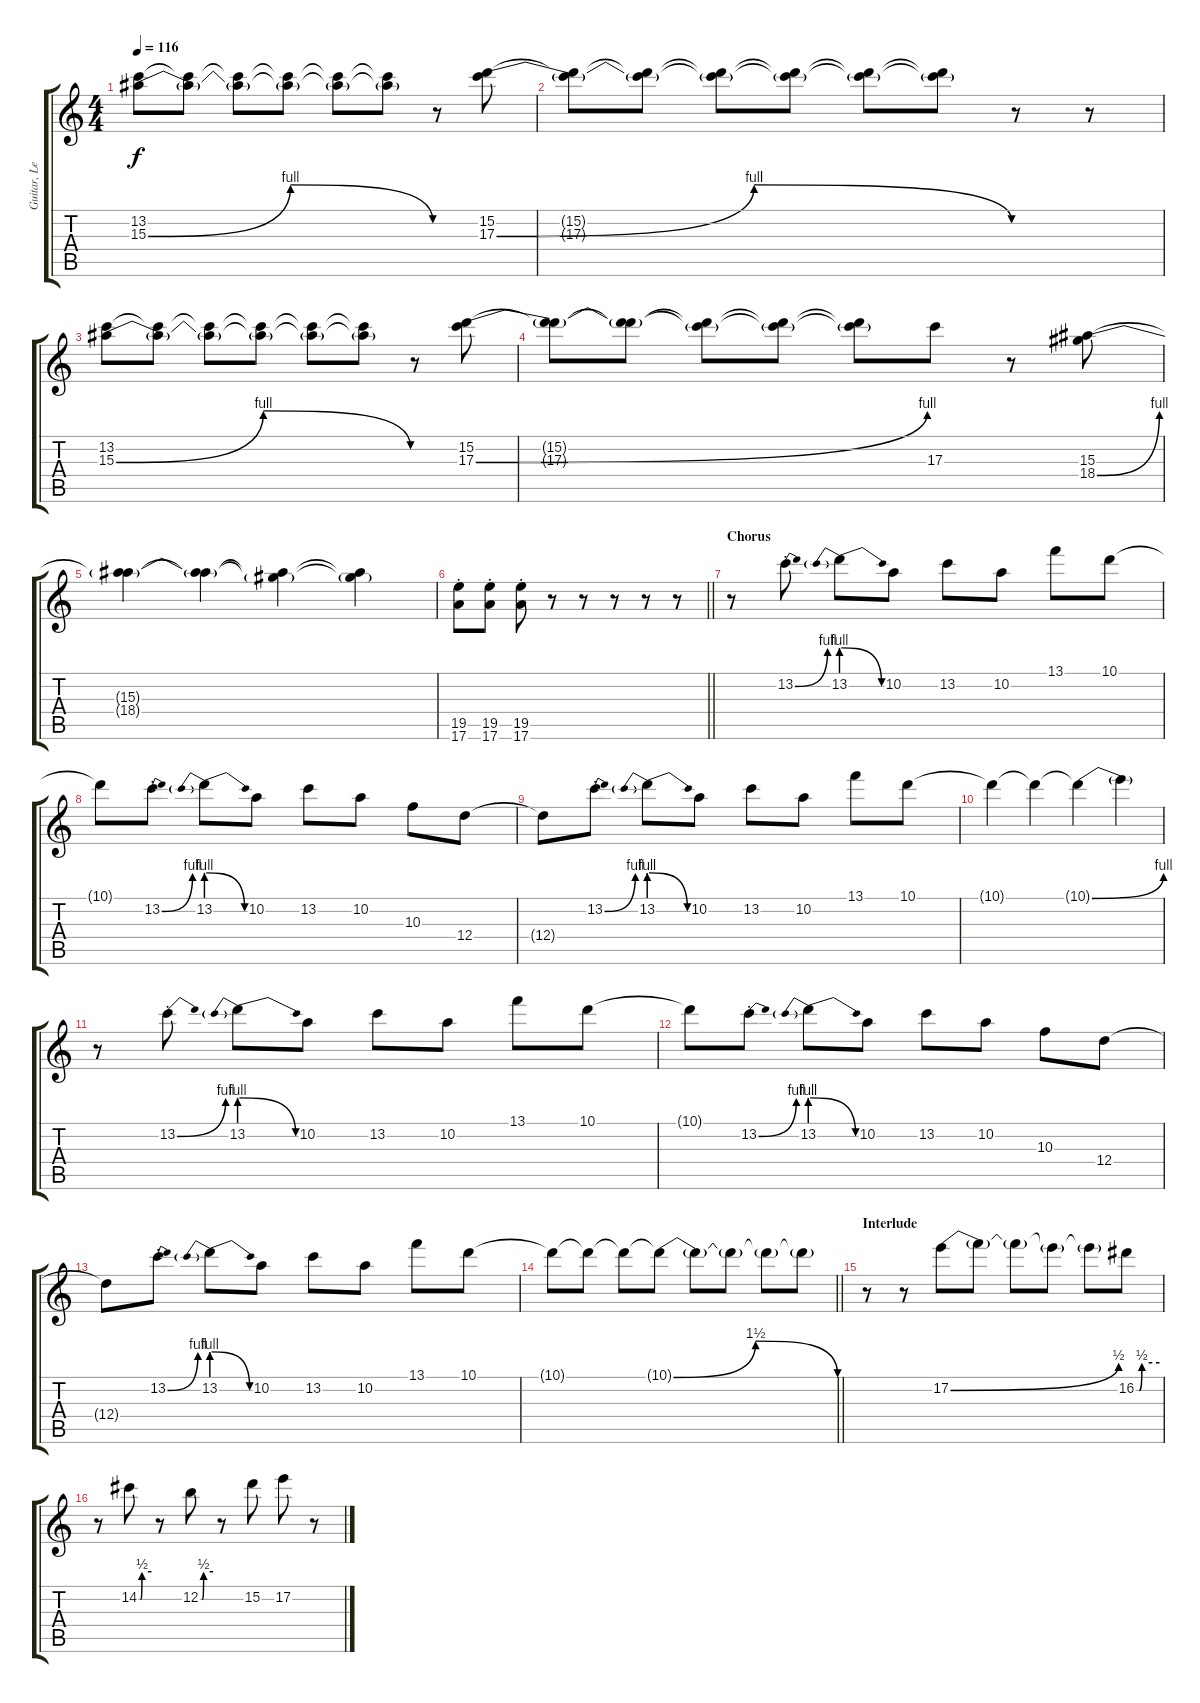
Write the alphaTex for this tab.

\track ("Guitar, Lead" "Guitar, Le") {instrument distortionguitar}
\staff {score tabs}
\tuning (E4 B3 G3 D3 A2 E2) {hide}
\ts (4 4)
\tempo 116
\clef g2
\ks c
(13.2 15.3{be (bendrelease 0 0 15 4 57 4 60 0)}).8{dy f} (13.2{t} 15.3{t}).8 (13.2{t} 15.3{t}).8 (13.2{t} 15.3{t}).8 (13.2{t} 15.3{t}).8 (13.2{t} 15.3{t}).8 r.8 (15.2 17.3{be (bendrelease 0 0 5 4 55 4 60 0)}).8 |
(15.2{t} 17.3{t}).8 (15.2{t} 17.3{t}).8 (15.2{t} 17.3{t}).8 (15.2{t} 17.3{t}).8 (15.2{t} 17.3{t}).8 (15.2{t} 17.3{t}).8 r.8 r.8 |
(13.2 15.3{be (bendrelease 0 0 15 4 57 4 60 0)}).8 (13.2{t} 15.3{t}).8 (13.2{t} 15.3{t}).8 (13.2{t} 15.3{t}).8 (13.2{t} 15.3{t}).8 (13.2{t} 15.3{t}).8 r.8 (15.2 17.3{be (bend 0 0 60 4)}).8 |
(15.2{t} 17.3{t}).8 (15.2{t} 17.3{t}).8 (15.2{t} 17.3{t}).8 (15.2{t} 17.3{t}).8 (15.2{t} 17.3{t}).8 17.3.8 r.8 (15.3 18.4{be (bend 0 0 60 4)}).8 |
(15.3{t} 18.4{t}).4 (15.3{t} 18.4{t}).4 (15.3{t} 18.4{t}).4 (15.3{t} 18.4{t}).4 |
\barLineRight lightlight
(19.5{st} 17.6{st}).8 (19.5{st} 17.6{st}).8 (19.5{st} 17.6{st}).8 r.8 r.8 r.8 r.8 r.8 |
\section ("" "Chorus")
r.8 13.2{be (bend 0 0 60 4) st}.8 13.2{be (prebendrelease 0 4 60 0)}.8 10.2.8 13.2.8 10.2.8 13.1.8 10.1.8 |
10.1{t}.8 13.2{be (bend 0 0 60 4) st}.8 13.2{be (prebendrelease 0 4 60 0)}.8 10.2.8 13.2.8 10.2.8 10.3.8 12.4.8 |
12.4{t}.8 13.2{be (bend 0 0 60 4) st}.8 13.2{be (prebendrelease 0 4 60 0)}.8 10.2.8 13.2.8 10.2.8 13.1.8 10.1.8 |
10.1{t}.4 10.1{t}.4 10.1{be (bend 0 0 60 4) t}.4 10.1{t}.4 |
r.8 13.2{be (bend 0 0 60 4) st}.8 13.2{be (prebendrelease 0 4 60 0)}.8 10.2.8 13.2.8 10.2.8 13.1.8 10.1.8 |
10.1{t}.8 13.2{be (bend 0 0 60 4) st}.8 13.2{be (prebendrelease 0 4 60 0)}.8 10.2.8 13.2.8 10.2.8 10.3.8 12.4.8 |
12.4{t}.8 13.2{be (bend 0 0 60 4) st}.8 13.2{be (prebendrelease 0 4 60 0)}.8 10.2.8 13.2.8 10.2.8 13.1.8 10.1.8 |
\barLineRight lightlight
10.1{t}.8 10.1{t}.8 10.1{t}.8 10.1{be (bendrelease 0 0 15 6 15 6 60 0) t}.8 10.1{t}.8 10.1{t}.8 10.1{t}.8 10.1{t}.8 |
\section ("" "Interlude")
r.8 r.8 17.2{be (bend 0 0 60 2)}.8 17.2{t}.8 17.2{t}.8 17.2{t}.8 17.2{t}.8 16.2{be (custom 0 0 8 0 15 2 60 2)}.8 |
r.8 14.2{be (custom 0 0 8 0 15 2 60 2)}.8 r.8 12.2{be (custom 0 0 8 0 15 2 60 2)}.8 r.8 15.2.8 17.2.8 r.8
